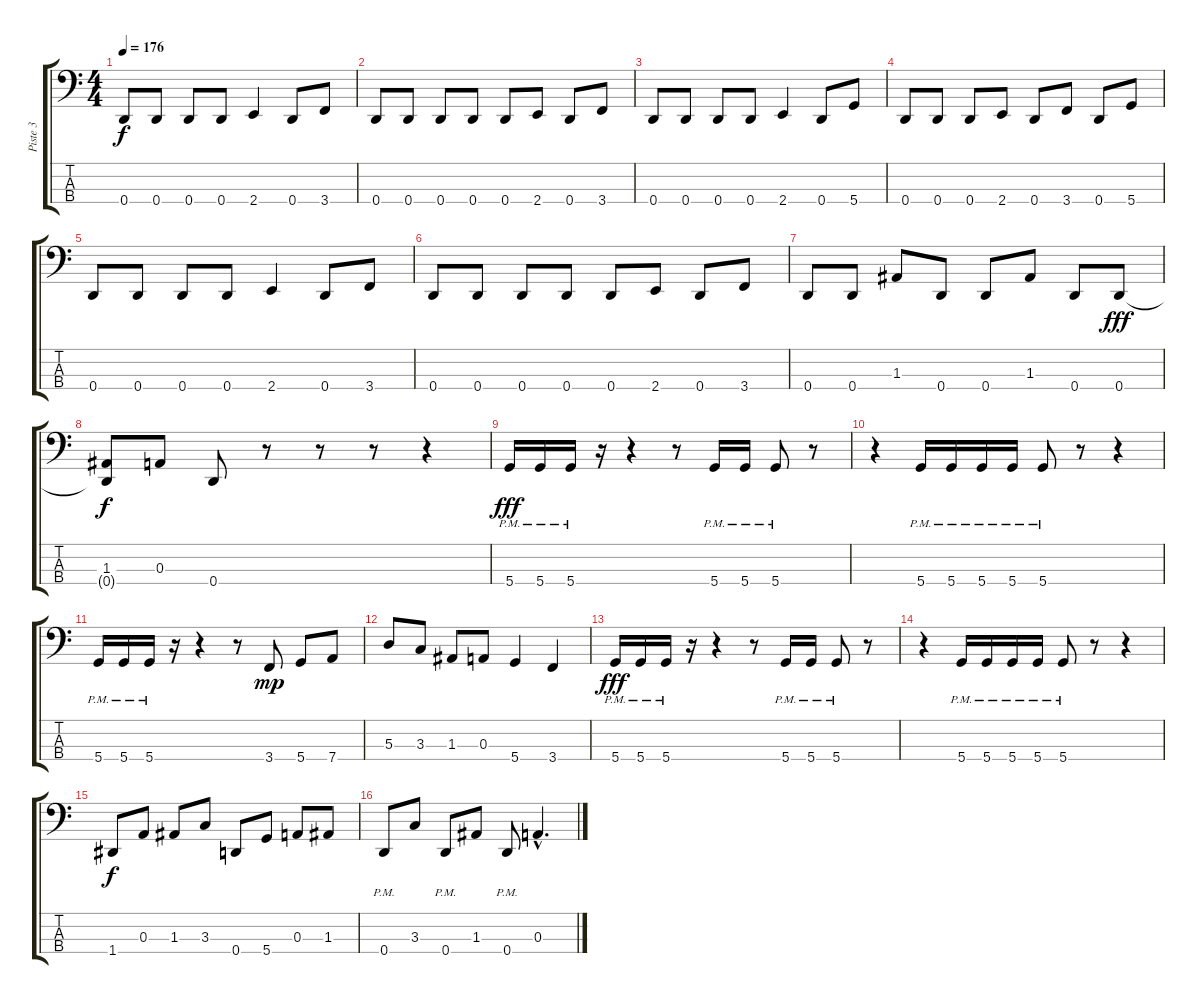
\track ("Piste 3" "Piste 3") {instrument electricbassfinger}
\staff {score tabs}
\tuning (G2 D2 A1 D1) {hide}
\ts (4 4)
\tempo 176
\clef f4
\ks c
0.4.8{dy f} 0.4.8 0.4.8 0.4.8 2.4.4 0.4.8 3.4.8 |
0.4.8 0.4.8 0.4.8 0.4.8 0.4.8 2.4.8 0.4.8 3.4.8 |
0.4.8 0.4.8 0.4.8 0.4.8 2.4.4 0.4.8 5.4.8 |
0.4.8 0.4.8 0.4.8 2.4.8 0.4.8 3.4.8 0.4.8 5.4.8 |
0.4.8 0.4.8 0.4.8 0.4.8 2.4.4 0.4.8 3.4.8 |
0.4.8 0.4.8 0.4.8 0.4.8 0.4.8 2.4.8 0.4.8 3.4.8 |
0.4.8 0.4.8 1.3.8 0.4.8 0.4.8 1.3.8 0.4.8 0.4.8{dy fff} |
(1.3 0.4{t}).8{dy f} 0.3.8 0.4.8 r.8 r.8 r.8 r.4 |
5.4{pm}.16{dy fff} 5.4{pm}.16 5.4{pm}.16 r.16 r.4 r.8 5.4{pm}.16 5.4{pm}.16 5.4{pm}.8 r.8 |
r.4 5.4{pm}.16 5.4{pm}.16 5.4{pm}.16 5.4{pm}.16 5.4{pm}.8 r.8 r.4 |
5.4{pm}.16 5.4{pm}.16 5.4{pm}.16 r.16 r.4 r.8 3.4.8{dy mp} 5.4.8 7.4.8 |
5.3.8 3.3.8 1.3.8 0.3.8 5.4.4 3.4.4 |
5.4{pm}.16{dy fff} 5.4{pm}.16 5.4{pm}.16 r.16 r.4 r.8 5.4{pm}.16 5.4{pm}.16 5.4{pm}.8 r.8 |
r.4 5.4{pm}.16 5.4{pm}.16 5.4{pm}.16 5.4{pm}.16 5.4{pm}.8 r.8 r.4 |
1.4.8{dy f} 0.3.8 1.3.8 3.3.8 0.4.8 5.4.8 0.3.8 1.3.8 |
0.4{pm}.8 3.3.8 0.4{pm}.8 1.3.8 0.4{pm}.8 0.3{hac}.4{d}
